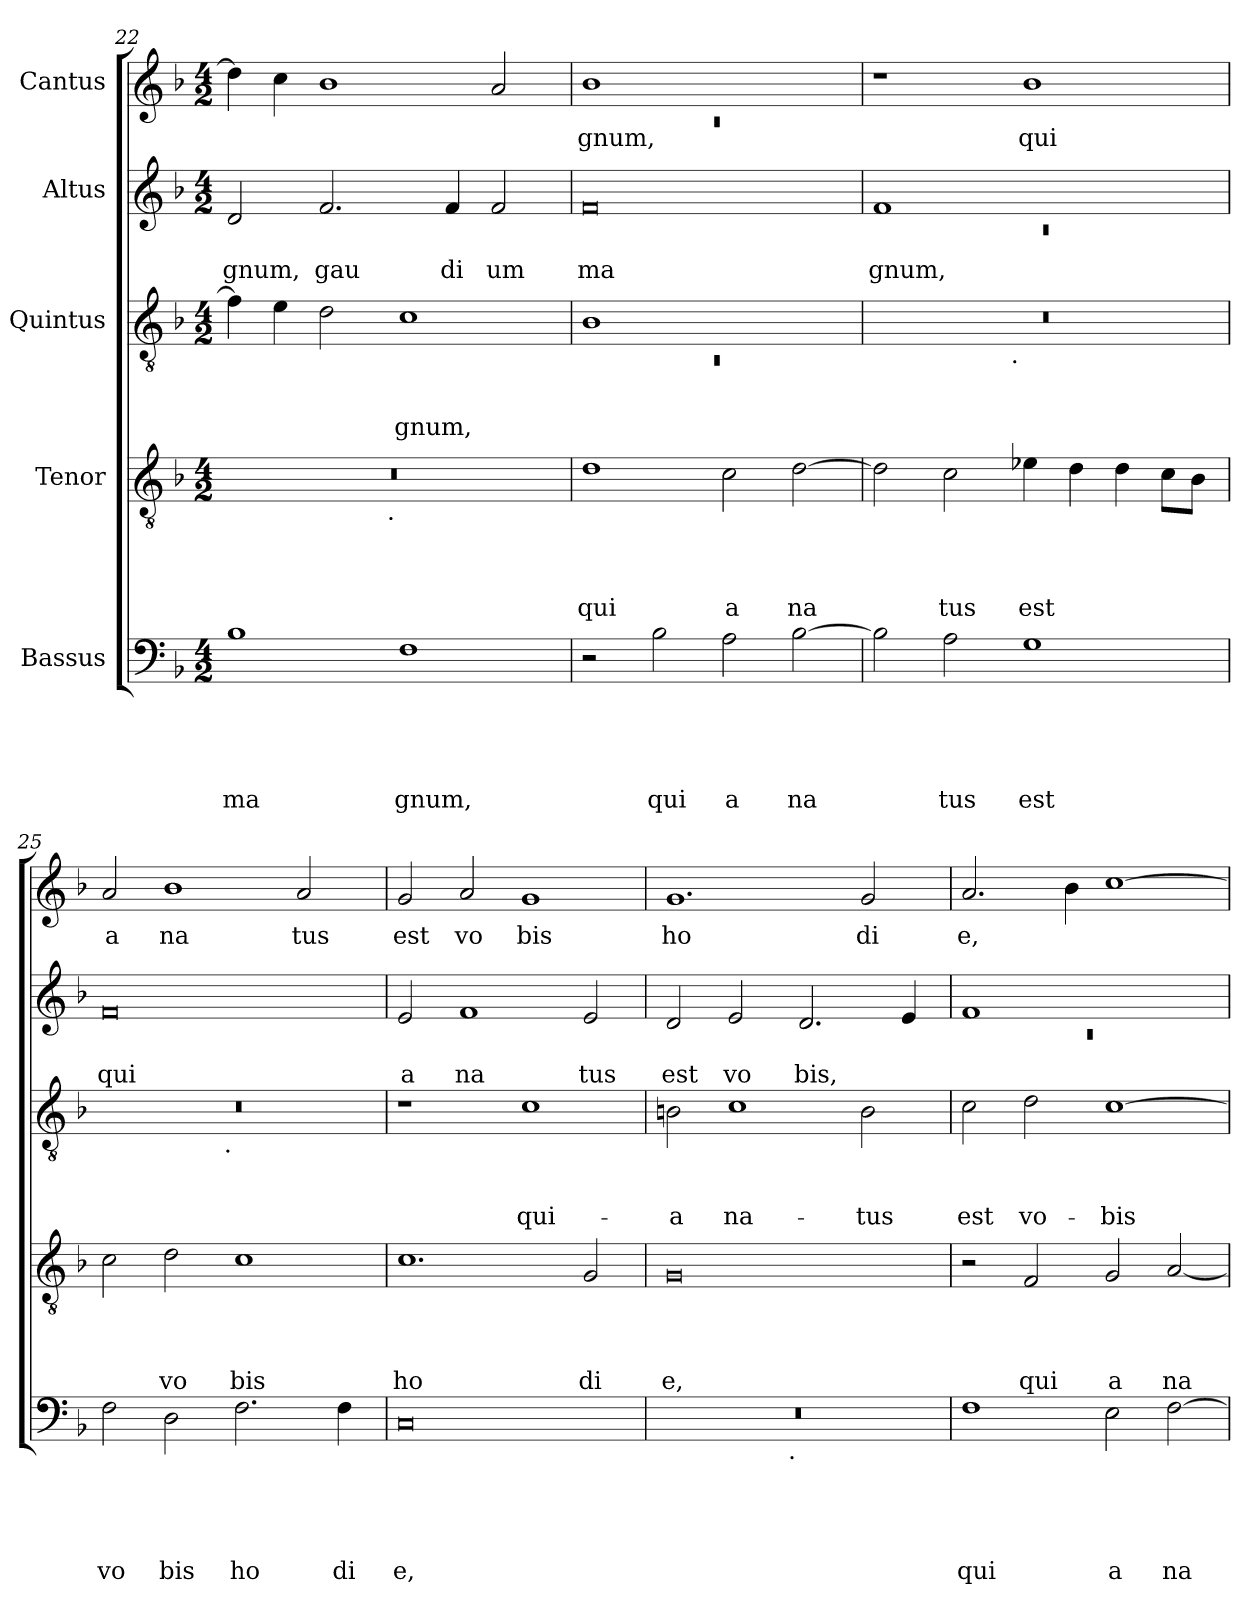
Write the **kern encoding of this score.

**kern	**text	**text	**text	**text	**text	**kern	**text	**text	**text	**text	**kern	**text	**text	**text	**kern	**text	**text	**kern	**text
*part5	*part5	*part5	*part5	*part5	*part5	*part4	*part4	*part4	*part4	*part4	*part3	*part3	*part3	*part3	*part2	*part2	*part2	*part1	*part1
*staff5	*staff5	*staff5	*staff5	*staff5	*staff5	*staff4	*staff4	*staff4	*staff4	*staff4	*staff3	*staff3	*staff3	*staff3	*staff2	*staff2	*staff2	*staff1	*staff1
*I"Bassus	*	*	*	*	*	*I"Tenor	*	*	*	*	*I"Quintus	*	*	*	*I"Altus	*	*	*I"Cantus	*
*clefF4	*	*	*	*	*	*clefGv2	*	*	*	*	*clefGv2	*	*	*	*clefG2	*	*	*clefG2	*
*k[b-]	*	*	*	*	*	*k[b-]	*	*	*	*	*k[b-]	*	*	*	*k[b-]	*	*	*k[b-]	*
*F:	*	*	*	*	*	*F:	*	*	*	*	*F:	*	*	*	*F:	*	*	*F:	*
*M4/2	*	*	*	*	*	*M4/2	*	*	*	*	*M4/2	*	*	*	*M4/2	*	*	*M4/2	*
=22	=22	=22	=22	=22	=22	=22	=22	=22	=22	=22	=22	=22	=22	=22	=22	=22	=22	=22	=22
!	!	!	!	!	!LO:LY:b	!	!	!	!	!	!	!	!	!	!	!	!LO:LY:b	!	!
*	*	*	*	*	*	*^	*	*	*	*	*	*	*	*	*	*	*	*	*
1B-	.	.	.	.	ma	0r	2ryy	.	.	.	.	4f\]	.	.	.	2d/	.	gnum,	4dd\]	.
.	.	.	.	.	.	.	.	.	.	.	.	4e\	.	.	.	.	.	.	4cc\	.
!	!	!	!	!	!	!	!	!	!	!	!	!	!	!	!	!	!	!LO:LY:b	!	!
.	.	.	.	.	.	.	4...ryy	.	.	.	.	2d\	.	.	.	2.f/	.	gau	1b-	.
!	!	!	!	!	!	!	!LO:TX:b:t=.	!	!	!	!	!	!	!	!	!	!	!	!	!
.	.	.	.	.	.	.	1ryy	.	.	.	.	.	.	.	.	.	.	.	.	.
!	!	!	!	!	!LO:LY:b	!	!	!	!	!	!	!	!	!	!LO:LY:b	!	!	!	!	!
1F	.	.	.	.	gnum,	.	.	.	.	.	.	1c	.	.	-gnum,	.	.	.	.	.
!	!	!	!	!	!	!	!	!	!	!	!	!	!	!	!	!	!	!LO:LY:b	!	!
.	.	.	.	.	.	.	.	.	.	.	.	.	.	.	.	4f/	.	di	.	.
!	!	!	!	!	!	!	!	!	!	!	!	!	!	!	!	!	!	!LO:LY:b	!	!
.	.	.	.	.	.	.	.	.	.	.	.	.	.	.	.	2f/	.	um	2a/	.
.	.	.	.	.	.	.	32ryy	.	.	.	.	.	.	.	.	.	.	.	.	.
=23	=23	=23	=23	=23	=23	=23	=23	=23	=23	=23	=23	=23	=23	=23	=23	=23	=23	=23	=23	=23
*	*	*	*	*	*	*	*	*	*	*	*	*^	*	*	*	*	*	*	*^	*
!	!	!	!	!	!	!	!	!	!	!	!LO:LY:b	!	!LO:N:vis=1	!	!	!	!	!	!LO:LY:b	!	!LO:N:vis=1	!LO:LY:b
*	*	*	*	*	*	*v	*v	*	*	*	*	*	*	*	*	*	*	*	*	*	*	*
2r	.	.	.	.	.	1d	.	.	.	qui	1B-	0rC	.	.	.	0f	.	ma	1b-	0rc	gnum,
!	!	!	!	!	!LO:LY:b	!	!	!	!	!	!	!	!	!	!	!	!	!	!	!	!
2B-\	.	.	.	.	qui	.	.	.	.	.	.	.	.	.	.	.	.	.	.	.	.
!	!	!	!	!	!LO:LY:b	!	!	!	!	!LO:LY:b	!	!	!	!	!	!	!	!	!	!	!
2A\	.	.	.	.	a	2c\	.	.	.	a	1ryy	.	.	.	.	.	.	.	1ryy	.	.
!	!	!	!	!	!LO:LY:b	!	!	!	!	!LO:LY:b	!	!	!	!	!	!	!	!	!	!	!
[>2B-\	.	.	.	.	na	[>2d\	.	.	.	na	.	.	.	.	.	.	.	.	.	.	.
*	*	*	*	*	*	*	*	*	*	*	*	*	*	*	*	*	*	*	*v	*v	*
=24	=24	=24	=24	=24	=24	=24	=24	=24	=24	=24	=24	=24	=24	=24	=24	=24	=24	=24	=24	=24
*	*	*	*	*	*	*	*	*	*	*	*	*	*	*	*	*^	*	*	*	*
!	!	!	!	!	!	!	!	!	!	!	!	!	!	!	!	!	!LO:N:vis=1	!	!LO:LY:b	!	!
2B-\]	.	.	.	.	.	2d\]	.	.	.	.	0r	2ryy	.	.	.	1f	0rc	.	gnum,	1r	.
!	!	!	!	!	!LO:LY:b	!	!	!	!	!LO:LY:b	!	!	!	!	!	!	!	!	!	!	!
2A\	.	.	.	.	tus	2c\	.	.	.	tus	.	4...ryy	.	.	.	.	.	.	.	.	.
!	!	!	!	!	!	!	!	!	!	!	!	!LO:TX:b:t=.	!	!	!	!	!	!	!	!	!
.	.	.	.	.	.	.	.	.	.	.	.	1ryy	.	.	.	.	.	.	.	.	.
!	!	!	!	!	!LO:LY:b	!	!	!	!	!LO:LY:b	!	!	!	!	!	!	!	!	!	!	!LO:LY:b
1G	.	.	.	.	est	4e-X\	.	.	.	est	.	.	.	.	.	1ryy	.	.	.	1b-	qui
.	.	.	.	.	.	4d\	.	.	.	.	.	.	.	.	.	.	.	.	.	.	.
.	.	.	.	.	.	4d\	.	.	.	.	.	.	.	.	.	.	.	.	.	.	.
.	.	.	.	.	.	8c\L	.	.	.	.	.	.	.	.	.	.	.	.	.	.	.
.	.	.	.	.	.	8B-\J	.	.	.	.	.	.	.	.	.	.	.	.	.	.	.
.	.	.	.	.	.	.	.	.	.	.	.	32ryy	.	.	.	.	.	.	.	.	.
!!LO:LB:g=z
=25	=25	=25	=25	=25	=25	=25	=25	=25	=25	=25	=25	=25	=25	=25	=25	=25	=25	=25	=25	=25	=25
!	!	!	!	!	!LO:LY:b	!	!	!	!	!	!	!	!	!	!	!	!	!	!LO:LY:b	!	!LO:LY:b
*	*	*	*	*	*	*	*	*	*	*	*	*	*	*	*	*v	*v	*	*	*	*
2F\	.	.	.	.	vo	2c\	.	.	.	.	0r	2ryy	.	.	.	0f	.	qui	2a/	a
!	!	!	!	!	!LO:LY:b	!	!	!	!	!LO:LY:b	!	!	!	!	!	!	!	!	!	!LO:LY:b
2D\	.	.	.	.	bis	2d\	.	.	.	vo	.	4...ryy	.	.	.	.	.	.	1b-	na
!	!	!	!	!	!	!	!	!	!	!	!	!LO:TX:b:t=.	!	!	!	!	!	!	!	!
.	.	.	.	.	.	.	.	.	.	.	.	1ryy	.	.	.	.	.	.	.	.
!	!	!	!	!	!LO:LY:b	!	!	!	!	!LO:LY:b	!	!	!	!	!	!	!	!	!	!
2.F\	.	.	.	.	ho	1c	.	.	.	bis	.	.	.	.	.	.	.	.	.	.
!	!	!	!	!	!	!	!	!	!	!	!	!	!	!	!	!	!	!	!	!LO:LY:b
.	.	.	.	.	.	.	.	.	.	.	.	.	.	.	.	.	.	.	2a/	tus
!	!	!	!	!	!LO:LY:b	!	!	!	!	!	!	!	!	!	!	!	!	!	!	!
4F\	.	.	.	.	di	.	.	.	.	.	.	.	.	.	.	.	.	.	.	.
.	.	.	.	.	.	.	.	.	.	.	.	32ryy	.	.	.	.	.	.	.	.
=26	=26	=26	=26	=26	=26	=26	=26	=26	=26	=26	=26	=26	=26	=26	=26	=26	=26	=26	=26	=26
!	!	!	!	!	!LO:LY:b	!	!	!	!	!LO:LY:b	!	!	!	!	!	!	!	!LO:LY:b	!	!LO:LY:b
*	*	*	*	*	*	*	*	*	*	*	*v	*v	*	*	*	*	*	*	*	*
0C	.	.	.	.	e,	1.c	.	.	.	ho	1r	.	.	.	2e/	.	a	2g/	est
!	!	!	!	!	!	!	!	!	!	!	!	!	!	!	!	!	!LO:LY:b	!	!LO:LY:b
.	.	.	.	.	.	.	.	.	.	.	.	.	.	.	1f	.	na	2a/	vo
!	!	!	!	!	!	!	!	!	!	!	!	!	!	!LO:LY:b	!	!	!	!	!LO:LY:b
.	.	.	.	.	.	.	.	.	.	.	1c	.	.	qui-	.	.	.	1g	bis
!	!	!	!	!	!	!	!	!	!	!LO:LY:b	!	!	!	!	!	!	!LO:LY:b	!	!
.	.	.	.	.	.	2G/	.	.	.	di	.	.	.	.	2e/	.	tus	.	.
=27	=27	=27	=27	=27	=27	=27	=27	=27	=27	=27	=27	=27	=27	=27	=27	=27	=27	=27	=27
!	!	!	!	!	!	!	!	!	!	!LO:LY:b	!	!	!	!LO:LY:b	!	!	!LO:LY:b	!	!LO:LY:b
*^	*	*	*	*	*	*	*	*	*	*	*	*	*	*	*	*	*	*	*
0r	2ryy	.	.	.	.	.	0G	.	.	.	e,	2Bn\	.	.	-a	2d/	.	est	1.g	ho
!	!	!	!	!	!	!	!	!	!	!	!	!	!	!	!LO:LY:b	!	!	!LO:LY:b	!	!
.	4...ryy	.	.	.	.	.	.	.	.	.	.	1c	.	.	na-	2e/	.	vo	.	.
!	!LO:TX:b:t=.	!	!	!	!	!	!	!	!	!	!	!	!	!	!	!	!	!	!	!
.	1ryy	.	.	.	.	.	.	.	.	.	.	.	.	.	.	.	.	.	.	.
!	!	!	!	!	!	!	!	!	!	!	!	!	!	!	!	!	!	!LO:LY:b	!	!
.	.	.	.	.	.	.	.	.	.	.	.	.	.	.	.	2.d/	.	bis,	.	.
!	!	!	!	!	!	!	!	!	!	!	!	!	!	!	!LO:LY:b	!	!	!	!	!LO:LY:b
.	.	.	.	.	.	.	.	.	.	.	.	2B\	.	.	-tus	.	.	.	2g/	di
.	.	.	.	.	.	.	.	.	.	.	.	.	.	.	.	4e/	.	.	.	.
.	32ryy	.	.	.	.	.	.	.	.	.	.	.	.	.	.	.	.	.	.	.
=28	=28	=28	=28	=28	=28	=28	=28	=28	=28	=28	=28	=28	=28	=28	=28	=28	=28	=28	=28	=28
*	*	*	*	*	*	*	*	*	*	*	*	*	*	*	*	*^	*	*	*	*
!	!	!	!	!	!	!LO:LY:b	!	!	!	!	!	!	!	!	!LO:LY:b	!	!LO:N:vis=1	!	!	!	!LO:LY:b
*v	*v	*	*	*	*	*	*	*	*	*	*	*	*	*	*	*	*	*	*	*	*
1F	.	.	.	.	qui	2r	.	.	.	.	2c\	.	.	est	1f	0rc	.	.	2.a/	e,
!	!	!	!	!	!	!	!	!	!	!LO:LY:b	!	!	!	!LO:LY:b	!	!	!	!	!	!
.	.	.	.	.	.	2F/	.	.	.	qui	2d\	.	.	vo-	.	.	.	.	.	.
.	.	.	.	.	.	.	.	.	.	.	.	.	.	.	.	.	.	.	4b-\	.
!	!	!	!	!	!LO:LY:b	!	!	!	!	!LO:LY:b	!	!	!	!LO:LY:b	!	!	!	!	!	!
2E\	.	.	.	.	a	2G/	.	.	.	a	[>1c	.	.	-bis	1ryy	.	.	.	[>1cc	.
!	!	!	!	!	!LO:LY:b	!	!	!	!	!LO:LY:b	!	!	!	!	!	!	!	!	!	!
[>2F\	.	.	.	.	na	[<2A/	.	.	.	na	.	.	.	.	.	.	.	.	.	.
*	*	*	*	*	*	*	*	*	*	*	*	*	*	*	*v	*v	*	*	*	*
=	=	=	=	=	=	=	=	=	=	=	=	=	=	=	=	=	=	=	=
*-	*-	*-	*-	*-	*-	*-	*-	*-	*-	*-	*-	*-	*-	*-	*-	*-	*-	*-	*-
